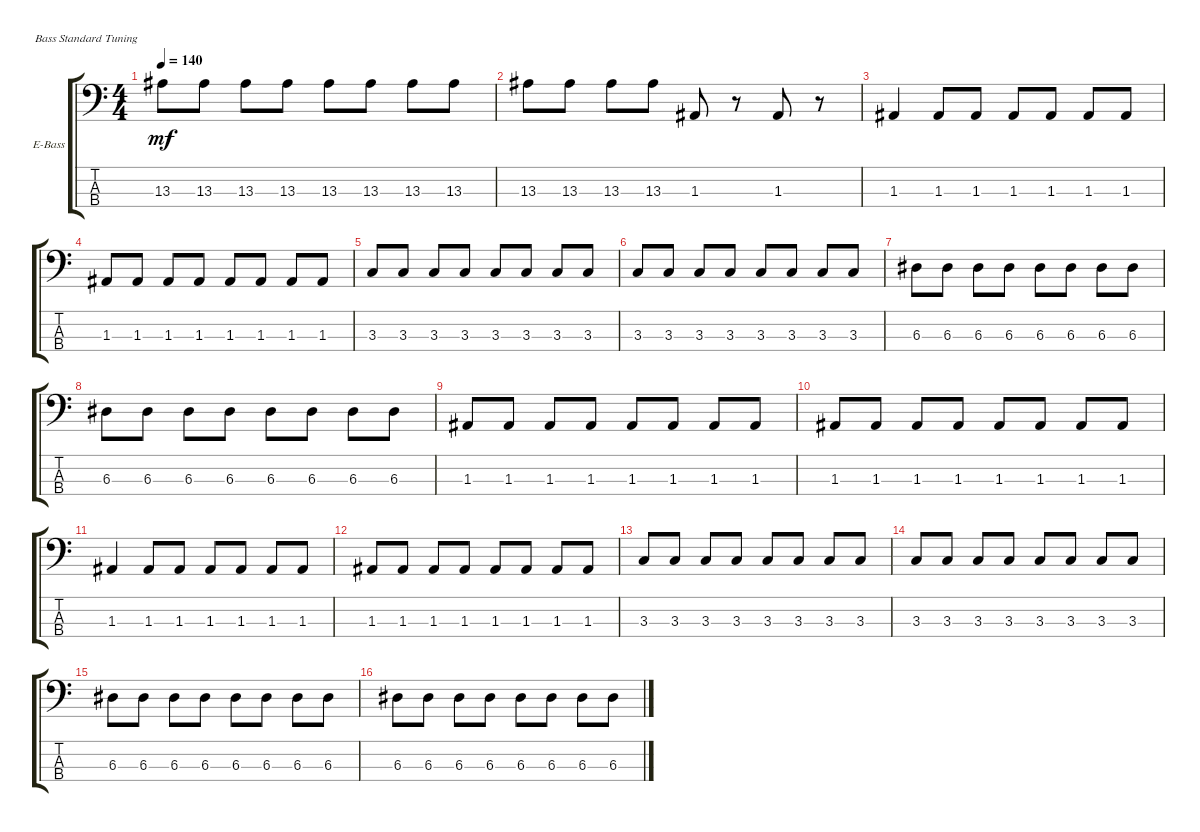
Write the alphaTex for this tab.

\defaultSystemsLayout 4
\bracketExtendMode groupsimilarinstruments
\firstSystemTrackNameOrientation horizontal
\otherSystemsTrackNameOrientation horizontal
\track ("Electric Bass" "E-Bass") {instrument electricbassfinger}
\staff {score tabs}
\tuning (G2 D2 A1 E1)
\ts (4 4)
\tempo 140
\clef f4
\scale
0.333333
\ks c
13.3.8{dy mf} 13.3.8 13.3.8 13.3.8 13.3.8 13.3.8 13.3.8 13.3.8 |
\scale
0.333333 13.3.8 13.3.8 13.3.8 13.3.8 1.3.8 r.8 1.3.8 r.8 |
\scale
0.333333 1.3.4 1.3.8 1.3.8 1.3.8 1.3.8 1.3.8 1.3.8 |
\scale
0.333333 1.3.8 1.3.8 1.3.8 1.3.8 1.3.8 1.3.8 1.3.8 1.3.8 |
\scale
0.333333 3.3.8 3.3.8 3.3.8 3.3.8 3.3.8 3.3.8 3.3.8 3.3.8 |
\scale
0.333333 3.3.8 3.3.8 3.3.8 3.3.8 3.3.8 3.3.8 3.3.8 3.3.8 |
\scale
0.333333 6.3.8 6.3.8 6.3.8 6.3.8 6.3.8 6.3.8 6.3.8 6.3.8 |
\scale
0.333333 6.3.8 6.3.8 6.3.8 6.3.8 6.3.8 6.3.8 6.3.8 6.3.8 |
\scale
0.333333 1.3.8 1.3.8 1.3.8 1.3.8 1.3.8 1.3.8 1.3.8 1.3.8 |
\scale
0.333333 1.3.8 1.3.8 1.3.8 1.3.8 1.3.8 1.3.8 1.3.8 1.3.8 |
\scale
0.333333 1.3.4 1.3.8 1.3.8 1.3.8 1.3.8 1.3.8 1.3.8 |
\scale
0.333333 1.3.8 1.3.8 1.3.8 1.3.8 1.3.8 1.3.8 1.3.8 1.3.8 |
\scale
0.333333 3.3.8 3.3.8 3.3.8 3.3.8 3.3.8 3.3.8 3.3.8 3.3.8 |
\scale
0.333333 3.3.8 3.3.8 3.3.8 3.3.8 3.3.8 3.3.8 3.3.8 3.3.8 |
\scale
0.333333 6.3.8 6.3.8 6.3.8 6.3.8 6.3.8 6.3.8 6.3.8 6.3.8 |
\scale
0.333333 6.3.8 6.3.8 6.3.8 6.3.8 6.3.8 6.3.8 6.3.8 6.3.8
